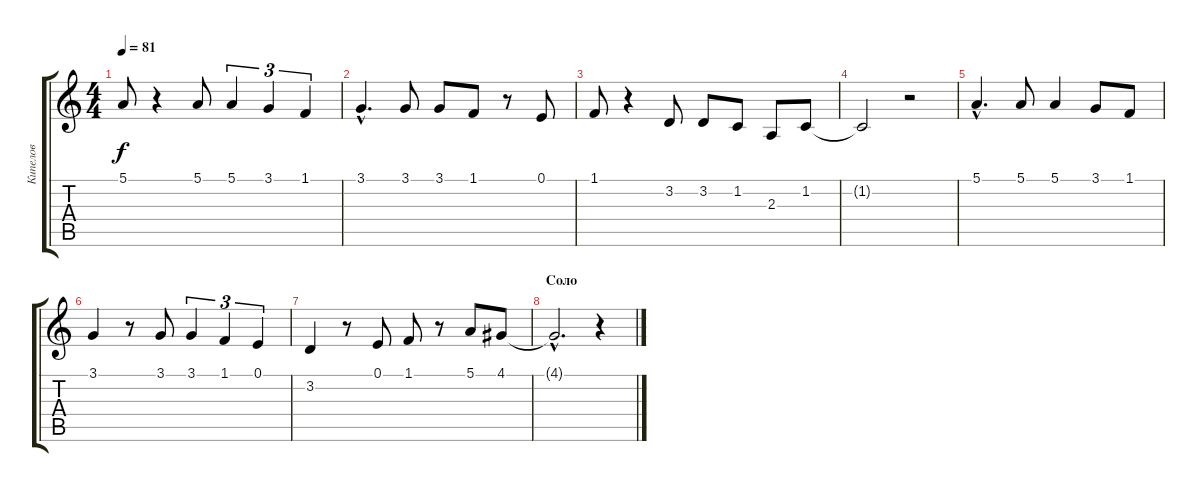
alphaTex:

\track ("Кипелов" "Кипелов") {instrument viola}
\staff {score tabs}
\tuning (E4 B3 G3 D3 A2 E2) {hide}
\ts (4 4)
\tempo 81
\clef g2
\ks c
5.1.8{dy f} r.4 5.1.8 5.1.4{tu (3 2)} 3.1.4{tu (3 2)} 1.1.4{tu (3 2)} |
3.1{hac}.4{d} 3.1.8 3.1.8 1.1.8 r.8 0.1.8 |
1.1.8 r.4 3.2.8 3.2.8 1.2.8 2.3.8 1.2.8 |
1.2{t}.2 r.2 |
5.1{hac}.4{d} 5.1.8 5.1.4 3.1.8 1.1.8 |
3.1.4 r.8 3.1.8 3.1.4{tu (3 2)} 1.1.4{tu (3 2)} 0.1.4{tu (3 2)} |
3.2.4 r.8 0.1.8 1.1.8 r.8 5.1.8 4.1.8 |
\section ("" "Соло")
4.1{hac t}.2{d} r.4
